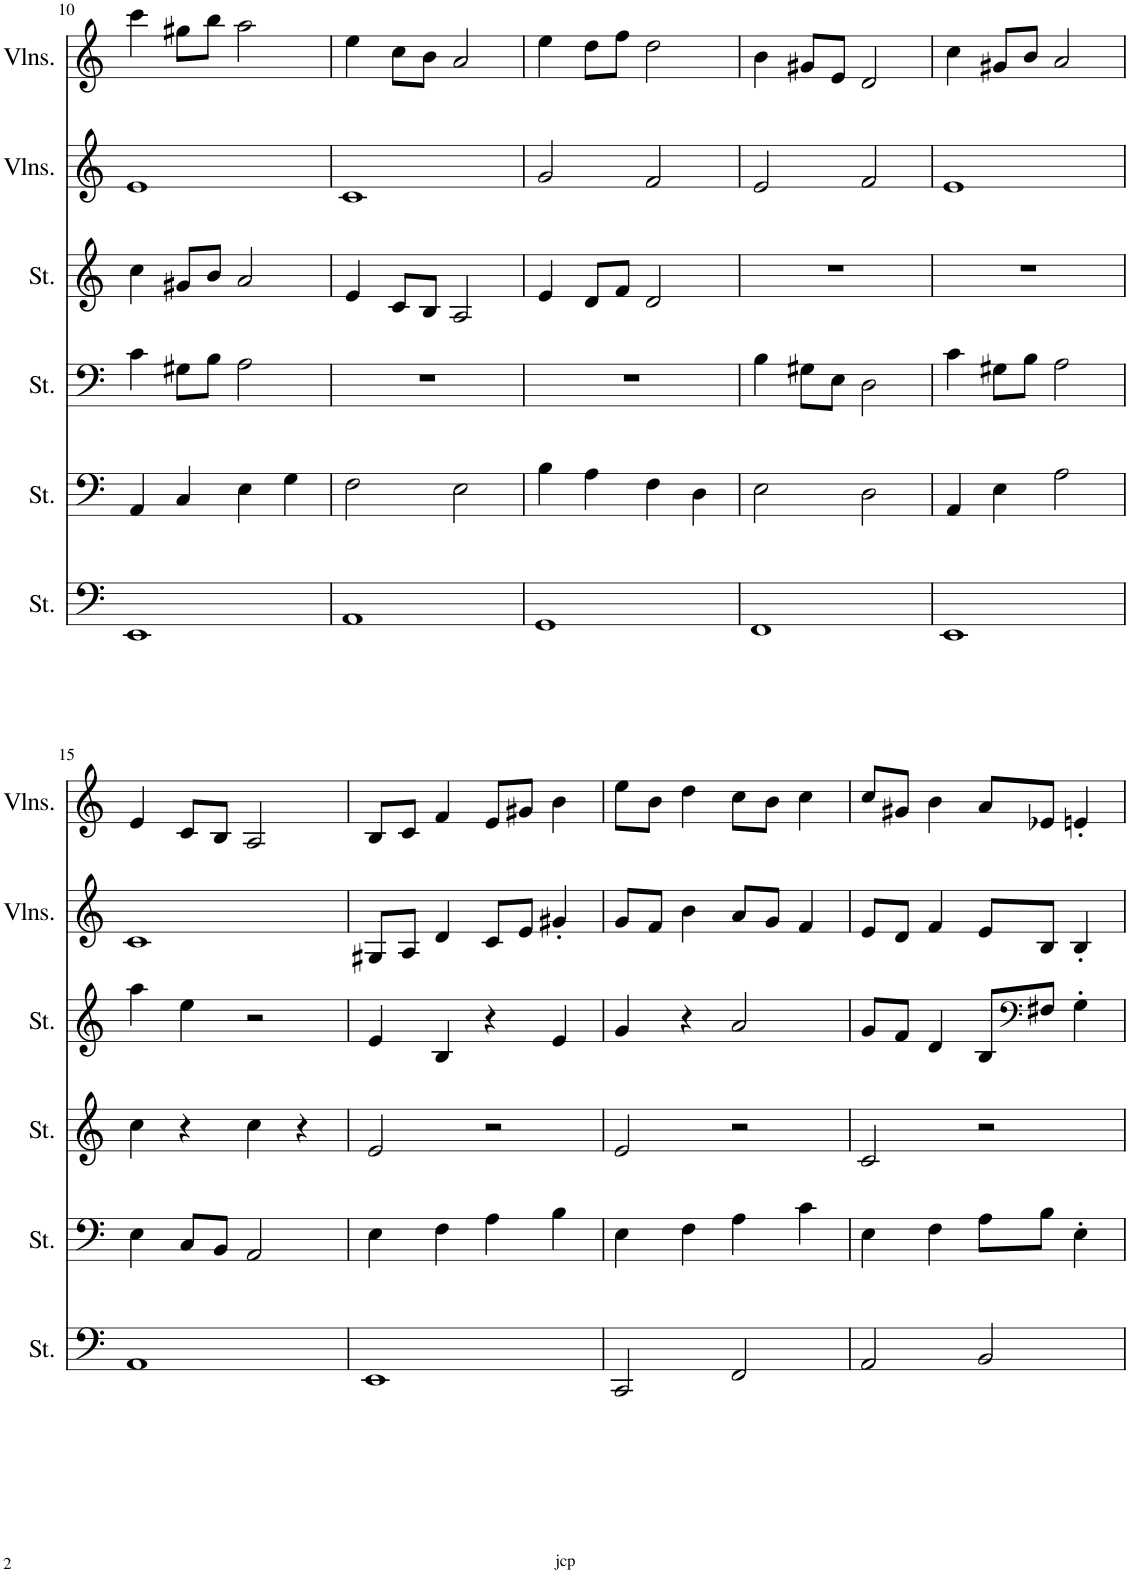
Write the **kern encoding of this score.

**kern	**kern	**kern	**kern	**kern	**kern
*part6	*part5	*part4	*part3	*part2	*part1
*staff6	*staff5	*staff4	*staff3	*staff2	*staff1
*I"Cordes	*I"Cordes	*I"Cordes	*I"Cordes	*I"Violons	*I"Violons
*	*	*	*	*I'Vlns.	*I'Vlns.
!!LO:PB:g=z
*clefF4	*clefG2	*clefF4	*clefG2	*clefG2	*clefG2
*k[]	*k[]	*k[]	*k[]	*k[]	*k[]
*M4/4	*M4/4	*M4/4	*M4/4	*M4/4	*M4/4
=10	=10	=10	=10	=10	=10
1EE	4AA/	4c\	4cc\	1e	4ccc\
.	4C/	8G#X\L	8g#X/L	.	8gg#X\L
.	.	8B\J	8b/J	.	8bb\J
.	4E\	2A\	2a/	.	2aa\
.	4G\	.	.	.	.
=11	=11	=11	=11	=11	=11
1AA	2F\	1r	4e/	1c	4ee\
.	.	.	8c/L	.	8cc\L
.	.	.	8B/J	.	8b\J
.	2E\	.	2A/	.	2a/
=12	=12	=12	=12	=12	=12
1GG	4B\	1r	4e/	2g/	4ee\
.	4A\	.	8d/L	.	8dd\L
.	.	.	8f/J	.	8ff\J
.	4F\	.	2d/	2f/	2dd\
.	4D\	.	.	.	.
=13	=13	=13	=13	=13	=13
1FF	2E\	4B\	1r	2e/	4b\
.	.	8G#X\L	.	.	8g#X/L
.	.	8E\J	.	.	8e/J
.	2D\	2D\	.	2f/	2d/
=14	=14	=14	=14	=14	=14
1EE	4AA/	4c\	1r	1e	4cc\
.	4E\	8G#X\L	.	.	8g#X/L
.	.	8B\J	.	.	8b/J
.	2A\	2A\	.	.	2a/
!!LO:LB:g=z
=15	=15	=15	=15	=15	=15
1AA	4E\	4cc\	4aa\	1c	4e/
.	8C/L	4r	4ee\	.	8c/L
.	8BB/J	.	.	.	8B/J
.	2AA/	4cc\	2r	.	2A/
.	.	4r	.	.	.
=16	=16	=16	=16	=16	=16
1EE	4E\	2e/	4e/	8G#X/L	8B/L
.	.	.	.	8A/J	8c/J
.	4F\	.	4B/	4d/	4f/
.	4A\	2r	4r	8c/L	8e/L
.	.	.	.	8e/J	8g#X/J
.	4B\	.	4e/	4g#X'/	4b\
=17	=17	=17	=17	=17	=17
2CC/	4E\	2e/	4g/	8g/L	8ee\L
.	.	.	.	8f/J	8b\J
.	4F\	.	4r	4b\	4dd\
2FF/	4A\	2r	2a/	8a/L	8cc\L
.	.	.	.	8g/J	8b\J
.	4c\	.	.	4f/	4cc\
=18	=18	=18	=18	=18	=18
2AA/	4E\	2c/	8g/L	8e/L	8cc/L
.	.	.	8f/J	8d/J	8g#X/J
.	4F\	.	4d/	4f/	4b\
2BB/	8A\L	2r	8B/L	8e/L	8a/L
*	*	*	*clefF4	*	*
.	8B\J	.	8F#X/J	8B/J	8e-X/J
.	4E'\	.	4G'\	4B'/	4en'/
=	=	=	=	=	=
*-	*-	*-	*-	*-	*-
